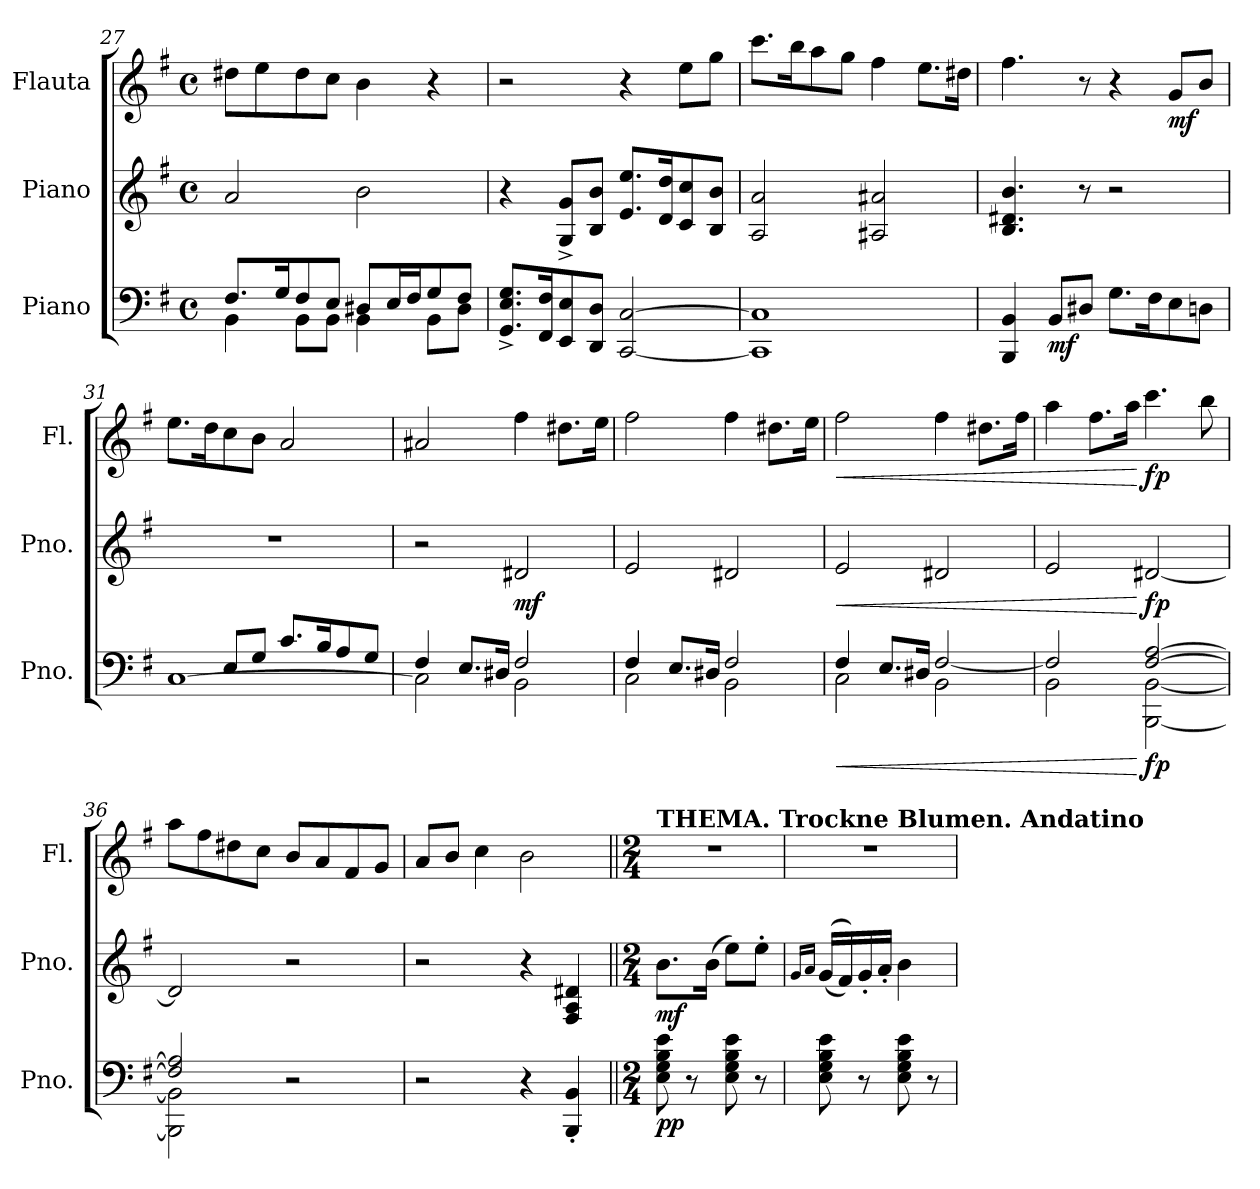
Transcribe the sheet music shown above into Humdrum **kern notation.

**kern	**dynam	**kern	**dynam	**kern	**dynam
*part3	*part3	*part2	*part2	*part1	*part1
*staff3	*staff3	*staff2	*staff2	*staff1	*staff1
*I"Piano	*	*I"Piano	*	*I"Flauta	*
*I'Pno.	*	*I'Pno.	*	*I'Fl.	*
*clefF4	*	*clefG2	*	*clefG2	*
*k[f#]	*	*k[f#]	*	*k[f#]	*
*M4/4	*	*M4/4	*	*M4/4	*
*met(c)	*	*met(c)	*	*met(c)	*
=27	=27	=27	=27	=27	=27
*^	*	*	*	*	*
8.F#/L	4BB\	.	2a/	.	8dd#X\L	.
.	.	.	.	.	8ee\	.
16G/K	.	.	.	.	.	.
8F#/	8BB\L	.	.	.	8dd#\	.
8E/J	8BB\J	.	.	.	8cc\J	.
8D#X/L	4BB\	.	2b\	.	4b\	.
16E/L	.	.	.	.	.	.
16F#/J	.	.	.	.	.	.
8G/	8BB\L	.	.	.	4r	.
8F#/J	8D#\J	.	.	.	.	.
*v	*v	*	*	*	*	*
!!LO:PB:g=z
=28	=28	=28	=28	=28	=28
8.GG/^ 8.E/^ 8.G/^L	.	4r	.	2r	.
16FF#/ 16F#/K	.	.	.	.	.
8EE/ 8E/	.	8G/^ 8g/^L	.	.	.
8DD/ 8D/J	.	8B/ 8b/J	.	.	.
[2CC/ [2C/	.	8.e/ 8.ee/L	.	4r	.
.	.	16d/ 16dd/K	.	.	.
.	.	8c/ 8cc/	.	8ee\L	.
.	.	8B/ 8b/J	.	8gg\J	.
=29	=29	=29	=29	=29	=29
1CC] 1C]	.	2A/ 2a/	.	8.ccc\L	.
.	.	.	.	16bb\K	.
.	.	.	.	8aa\	.
.	.	.	.	8gg\J	.
.	.	2A#X/ 2a#X/	.	4ff#\	.
.	.	.	.	8.ee\L	.
.	.	.	.	16dd#X\Jk	.
=30	=30	=30	=30	=30	=30
4BBB/ 4BB/	.	4.B/ 4.d#X/ 4.b/	.	4.ff#\	.
!	!LO:DY:b	!	!	!	!
8BB/L	mf	.	.	.	.
8D#X/J	.	8r	.	8r	.
8.G\L	.	2r	.	4r	.
16F#\K	.	.	.	.	.
!	!	!	!	!	!LO:DY:b
8E\	.	.	.	8g/L	mf
8Dn\J	.	.	.	8b/J	.
=31	=31	=31	=31	=31	=31
*^	*	*	*	*	*
[1C	4ryy	.	1r	.	8.ee\L	.
.	.	.	.	.	16dd\K	.
.	8E/L	.	.	.	8cc\	.
.	8G/J	.	.	.	8b\J	.
.	8.c/L	.	.	.	2a/	.
.	16B/K	.	.	.	.	.
.	8A/	.	.	.	.	.
.	8G/J	.	.	.	.	.
!!LO:LB:g=z
=32	=32	=32	=32	=32	=32	=32
2C\]	4F#/	.	2r	.	2a#X/	.
.	8.E/L	.	.	.	.	.
.	16D#X/Jk	.	.	.	.	.
!	!	!	!	!LO:DY:b	!	!
2BB\	2F#/	.	2d#X/	mf	4ff#\	.
.	.	.	.	.	8.dd#X\L	.
.	.	.	.	.	16ee\Jk	.
=33	=33	=33	=33	=33	=33	=33
2C\	4F#/	.	2e/	.	2ff#\	.
.	8.E/L	.	.	.	.	.
.	16D#X/Jk	.	.	.	.	.
2BB\	2F#/	.	2d#X/	.	4ff#\	.
.	.	.	.	.	8.dd#X\L	.
.	.	.	.	.	16ee\Jk	.
=34	=34	=34	=34	=34	=34	=34
!	!	!LO:HP:b	!	!LO:HP:b	!	!LO:HP:b
2C\	4F#/	<	2e/	<	2ff#\	<
.	8.E/L	.	.	.	.	.
.	16D#X/Jk	.	.	.	.	.
2BB\	[2F#/	.	2d#X/	.	4ff#\	.
.	.	.	.	.	8.dd#X\L	.
.	.	.	.	.	16ff#\Jk	.
=35	=35	=35	=35	=35	=35	=35
2BB\	2F#/]	.	2e/	.	4aa\	.
.	.	.	.	.	8.ff#\L	.
.	.	.	.	.	16aa\Jk	.
!	!	!LO:DY:n=1:b	!	!LO:DY:n=1:b	!	!LO:DY:n=1:b
[2F#/ [2A/	[2BBB\ [2BB\	[ fp	[2d#X/	[ fp	4.ccc\	[ fp
.	.	.	.	.	8bb\	.
=36	=36	=36	=36	=36	=36	=36
2F#/] 2A/]	2BBB\] 2BB\]	.	2d#/]	.	8aa\L	.
.	.	.	.	.	8ff#\	.
.	.	.	.	.	8dd#X\	.
.	.	.	.	.	8cc\J	.
2r	2ryy	.	2r	.	8b/L	.
.	.	.	.	.	8a/	.
.	.	.	.	.	8f#/	.
.	.	.	.	.	8g/J	.
*v	*v	*	*	*	*	*
!!LO:LB:g=z
=37	=37	=37	=37	=37	=37
2r	.	2r	.	8a/L	.
.	.	.	.	8b/J	.
.	.	.	.	4cc\	.
*	*	*	*	*MM20	*
4r	.	4r	.	2b\	.
4BBB/' 4BB/'	.	4F#/ 4A/ 4d#X/	.	.	.
!!LO:PB:g=z
=1||	=1||	=1||	=1||	=1||	=1||
*M2/4	*	*M2/4	*	*M2/4	*
*	*	*	*	*MM45	*
!	!	!	!	!LO:TX:a:B:t=THEMA. Trockne Blumen. Andatino	!
!	!LO:DY:b	!	!LO:DY:b	!	!
8E\ 8G\ 8B\ 8e\	pp	8.b\L	mf	2r	.
8r	.	.	.	.	.
.	.	(>16b\Jk	.	.	.
8E\ 8G\ 8B\ 8e\	.	8ee\L)	.	.	.
8r	.	8ee'\J	.	.	.
=2	=2	=2	=2	=2	=2
.	.	16qg/LL	.	.	.
.	.	16qa/JJ	.	.	.
8E\ 8G\ 8B\ 8e\	.	(<(<16g/LL	.	2r	.
.	.	16f#/))	.	.	.
8r	.	16g'/	.	.	.
.	.	16a'/JJ	.	.	.
8E\ 8G\ 8B\ 8e\	.	4b\	.	.	.
8r	.	.	.	.	.
=	=	=	=	=	=
*-	*-	*-	*-	*-	*-
